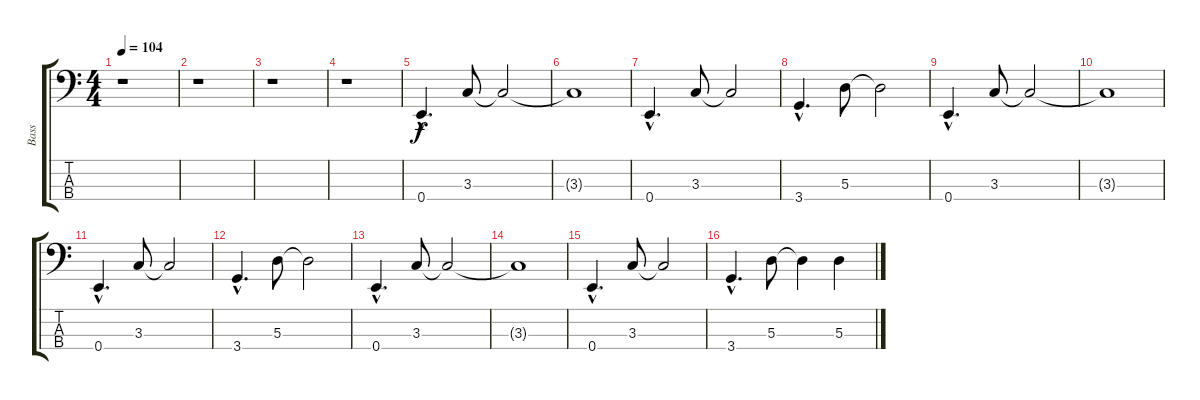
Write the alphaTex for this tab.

\track ("Bass" "Bass") {instrument electricbassfinger}
\staff {score tabs}
\tuning (G2 D2 A1 E1) {hide}
\ts (4 4)
\tempo 104
\clef f4
\ks c
r.1{dy f instrument electricbassfinger} |
r.1 |
r.1 |
r.1 |
0.4{hac}.4{d} 3.3.8 3.3{t}.2 |
3.3{t}.1 |
0.4{hac}.4{d} 3.3.8 3.3{t}.2 |
3.4{hac}.4{d} 5.3.8 5.3{t}.2 |
0.4{hac}.4{d} 3.3.8 3.3{t}.2 |
3.3{t}.1 |
0.4{hac}.4{d} 3.3.8 3.3{t}.2 |
3.4{hac}.4{d} 5.3.8 5.3{t}.2 |
0.4{hac}.4{d} 3.3.8 3.3{t}.2 |
3.3{t}.1 |
0.4{hac}.4{d} 3.3.8 3.3{t}.2 |
3.4{hac}.4{d} 5.3.8 5.3{t}.4 5.3.4
